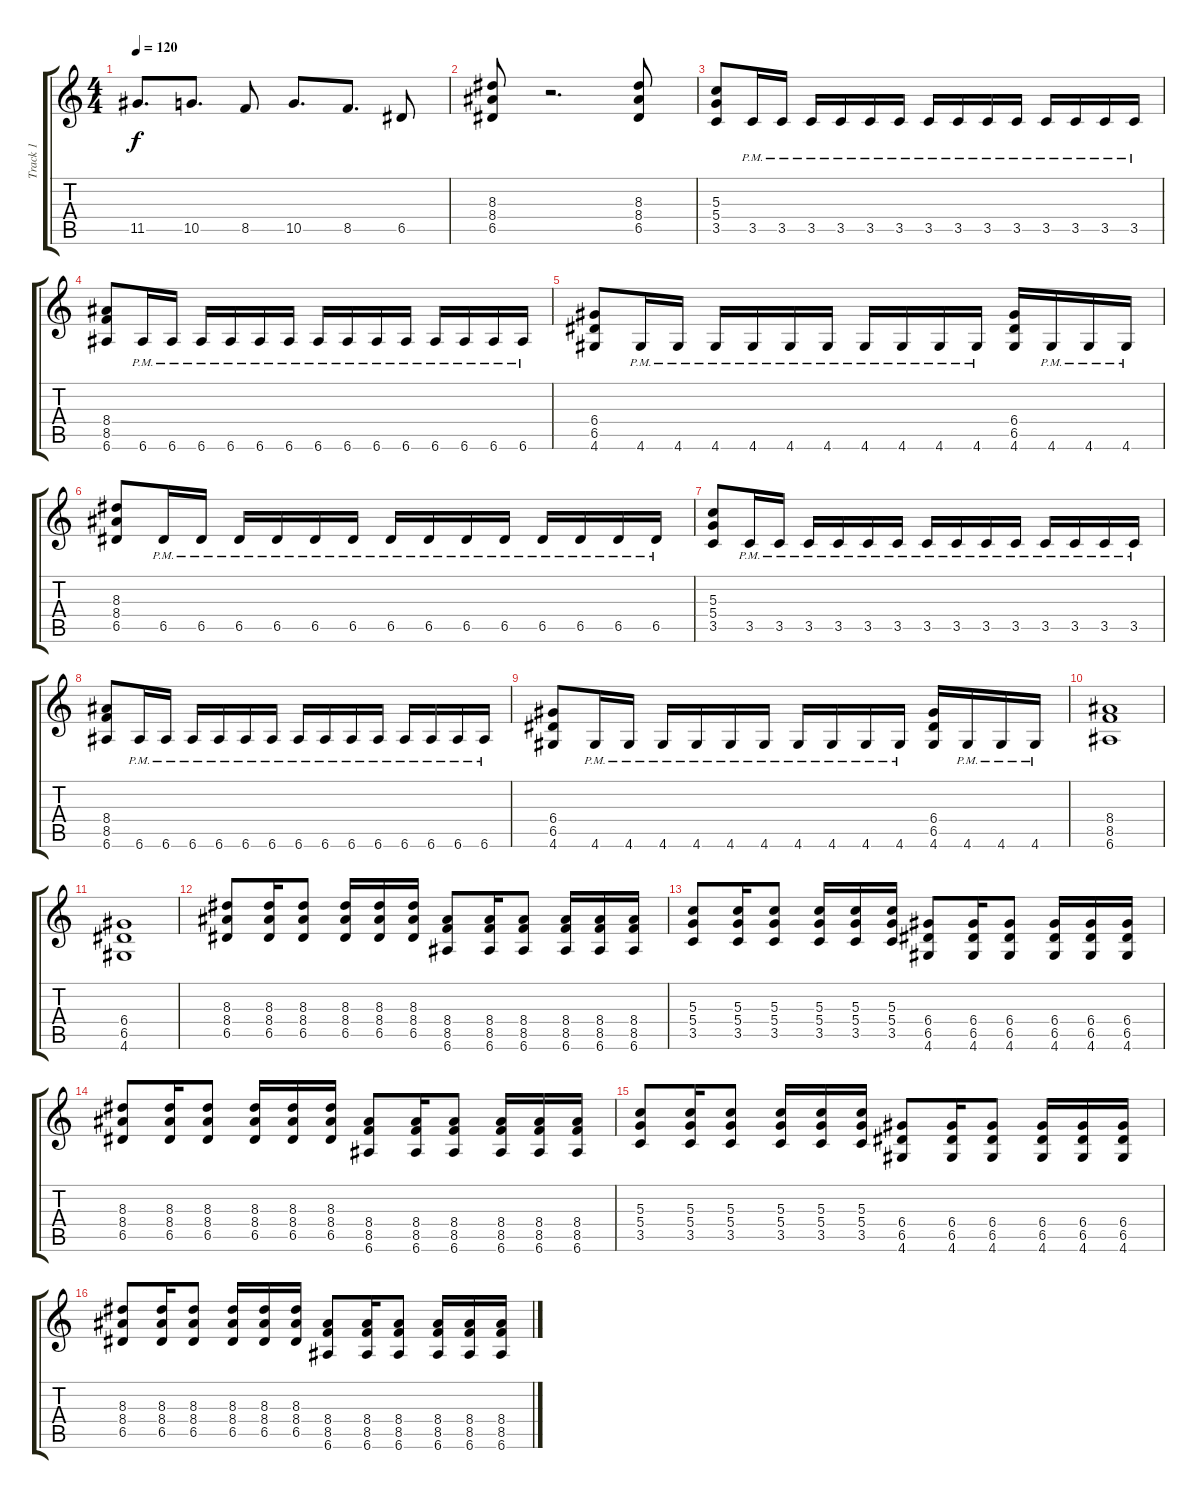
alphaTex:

\track ("Track 1" "Track 1") {instrument overdrivenguitar}
\staff {score tabs}
\tuning (E4 B3 G3 D3 A2 E2) {hide}
\ts (4 4)
\tempo 120
\clef g2
\ks c
11.5.8{d dy f} 10.5.8{d} 8.5.8 10.5.8{d} 8.5.8{d} 6.5.8 |
(8.3 8.4 6.5).8 r.2{d} (8.3 8.4 6.5).8 |
(5.3 5.4 3.5).8 3.5{pm}.16 3.5{pm}.16 3.5{pm}.16 3.5{pm}.16 3.5{pm}.16 3.5{pm}.16 3.5{pm}.16 3.5{pm}.16 3.5{pm}.16 3.5{pm}.16 3.5{pm}.16 3.5{pm}.16 3.5{pm}.16 3.5{pm}.16 |
(8.4 8.5 6.6).8 6.6{pm}.16 6.6{pm}.16 6.6{pm}.16 6.6{pm}.16 6.6{pm}.16 6.6{pm}.16 6.6{pm}.16 6.6{pm}.16 6.6{pm}.16 6.6{pm}.16 6.6{pm}.16 6.6{pm}.16 6.6{pm}.16 6.6{pm}.16 |
(6.4 6.5 4.6).8 4.6{pm}.16 4.6{pm}.16 4.6{pm}.16 4.6{pm}.16 4.6{pm}.16 4.6{pm}.16 4.6{pm}.16 4.6{pm}.16 4.6{pm}.16 4.6{pm}.16 (6.4 6.5 4.6).16 4.6{pm}.16 4.6{pm}.16 4.6{pm}.16 |
(8.3 8.4 6.5).8 6.5{pm}.16 6.5{pm}.16 6.5{pm}.16 6.5{pm}.16 6.5{pm}.16 6.5{pm}.16 6.5{pm}.16 6.5{pm}.16 6.5{pm}.16 6.5{pm}.16 6.5{pm}.16 6.5{pm}.16 6.5{pm}.16 6.5{pm}.16 |
(5.3 5.4 3.5).8 3.5{pm}.16 3.5{pm}.16 3.5{pm}.16 3.5{pm}.16 3.5{pm}.16 3.5{pm}.16 3.5{pm}.16 3.5{pm}.16 3.5{pm}.16 3.5{pm}.16 3.5{pm}.16 3.5{pm}.16 3.5{pm}.16 3.5{pm}.16 |
(8.4 8.5 6.6).8 6.6{pm}.16 6.6{pm}.16 6.6{pm}.16 6.6{pm}.16 6.6{pm}.16 6.6{pm}.16 6.6{pm}.16 6.6{pm}.16 6.6{pm}.16 6.6{pm}.16 6.6{pm}.16 6.6{pm}.16 6.6{pm}.16 6.6{pm}.16 |
(6.4 6.5 4.6).8 4.6{pm}.16 4.6{pm}.16 4.6{pm}.16 4.6{pm}.16 4.6{pm}.16 4.6{pm}.16 4.6{pm}.16 4.6{pm}.16 4.6{pm}.16 4.6{pm}.16 (6.4 6.5 4.6).16 4.6{pm}.16 4.6{pm}.16 4.6{pm}.16 |
(8.4 8.5 6.6).1 |
(6.4 6.5 4.6).1 |
(8.3 8.4 6.5).8 (8.3 8.4 6.5).16 (8.3 8.4 6.5).8 (8.3 8.4 6.5).16 (8.3 8.4 6.5).16 (8.3 8.4 6.5).16 (8.4 8.5 6.6).8 (8.4 8.5 6.6).16 (8.4 8.5 6.6).8 (8.4 8.5 6.6).16 (8.4 8.5 6.6).16 (8.4 8.5 6.6).16 |
(5.3 5.4 3.5).8 (5.3 5.4 3.5).16 (5.3 5.4 3.5).8 (5.3 5.4 3.5).16 (5.3 5.4 3.5).16 (5.3 5.4 3.5).16 (6.4 6.5 4.6).8 (6.4 6.5 4.6).16 (6.4 6.5 4.6).8 (6.4 6.5 4.6).16 (6.4 6.5 4.6).16 (6.4 6.5 4.6).16 |
(8.3 8.4 6.5).8 (8.3 8.4 6.5).16 (8.3 8.4 6.5).8 (8.3 8.4 6.5).16 (8.3 8.4 6.5).16 (8.3 8.4 6.5).16 (8.4 8.5 6.6).8 (8.4 8.5 6.6).16 (8.4 8.5 6.6).8 (8.4 8.5 6.6).16 (8.4 8.5 6.6).16 (8.4 8.5 6.6).16 |
(5.3 5.4 3.5).8 (5.3 5.4 3.5).16 (5.3 5.4 3.5).8 (5.3 5.4 3.5).16 (5.3 5.4 3.5).16 (5.3 5.4 3.5).16 (6.4 6.5 4.6).8 (6.4 6.5 4.6).16 (6.4 6.5 4.6).8 (6.4 6.5 4.6).16 (6.4 6.5 4.6).16 (6.4 6.5 4.6).16 |
(8.3 8.4 6.5).8 (8.3 8.4 6.5).16 (8.3 8.4 6.5).8 (8.3 8.4 6.5).16 (8.3 8.4 6.5).16 (8.3 8.4 6.5).16 (8.4 8.5 6.6).8 (8.4 8.5 6.6).16 (8.4 8.5 6.6).8 (8.4 8.5 6.6).16 (8.4 8.5 6.6).16 (8.4 8.5 6.6).16
